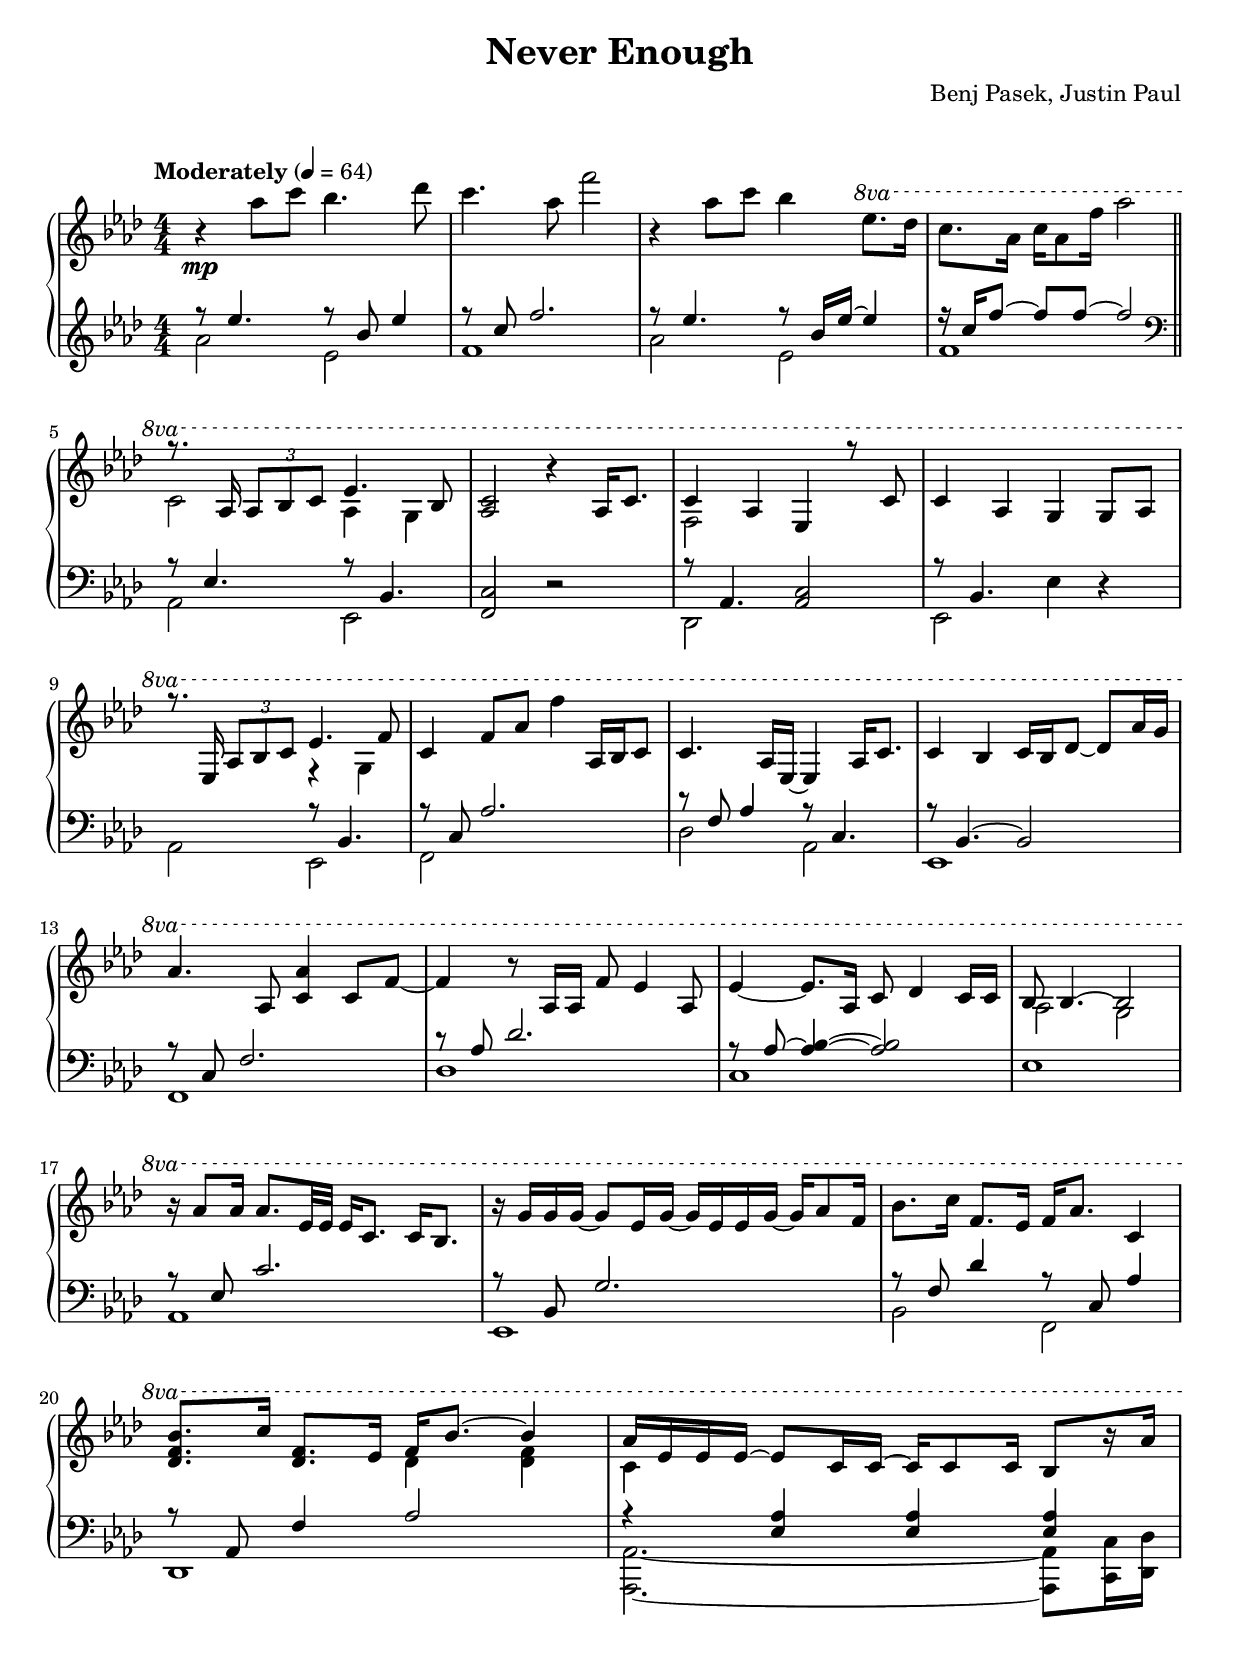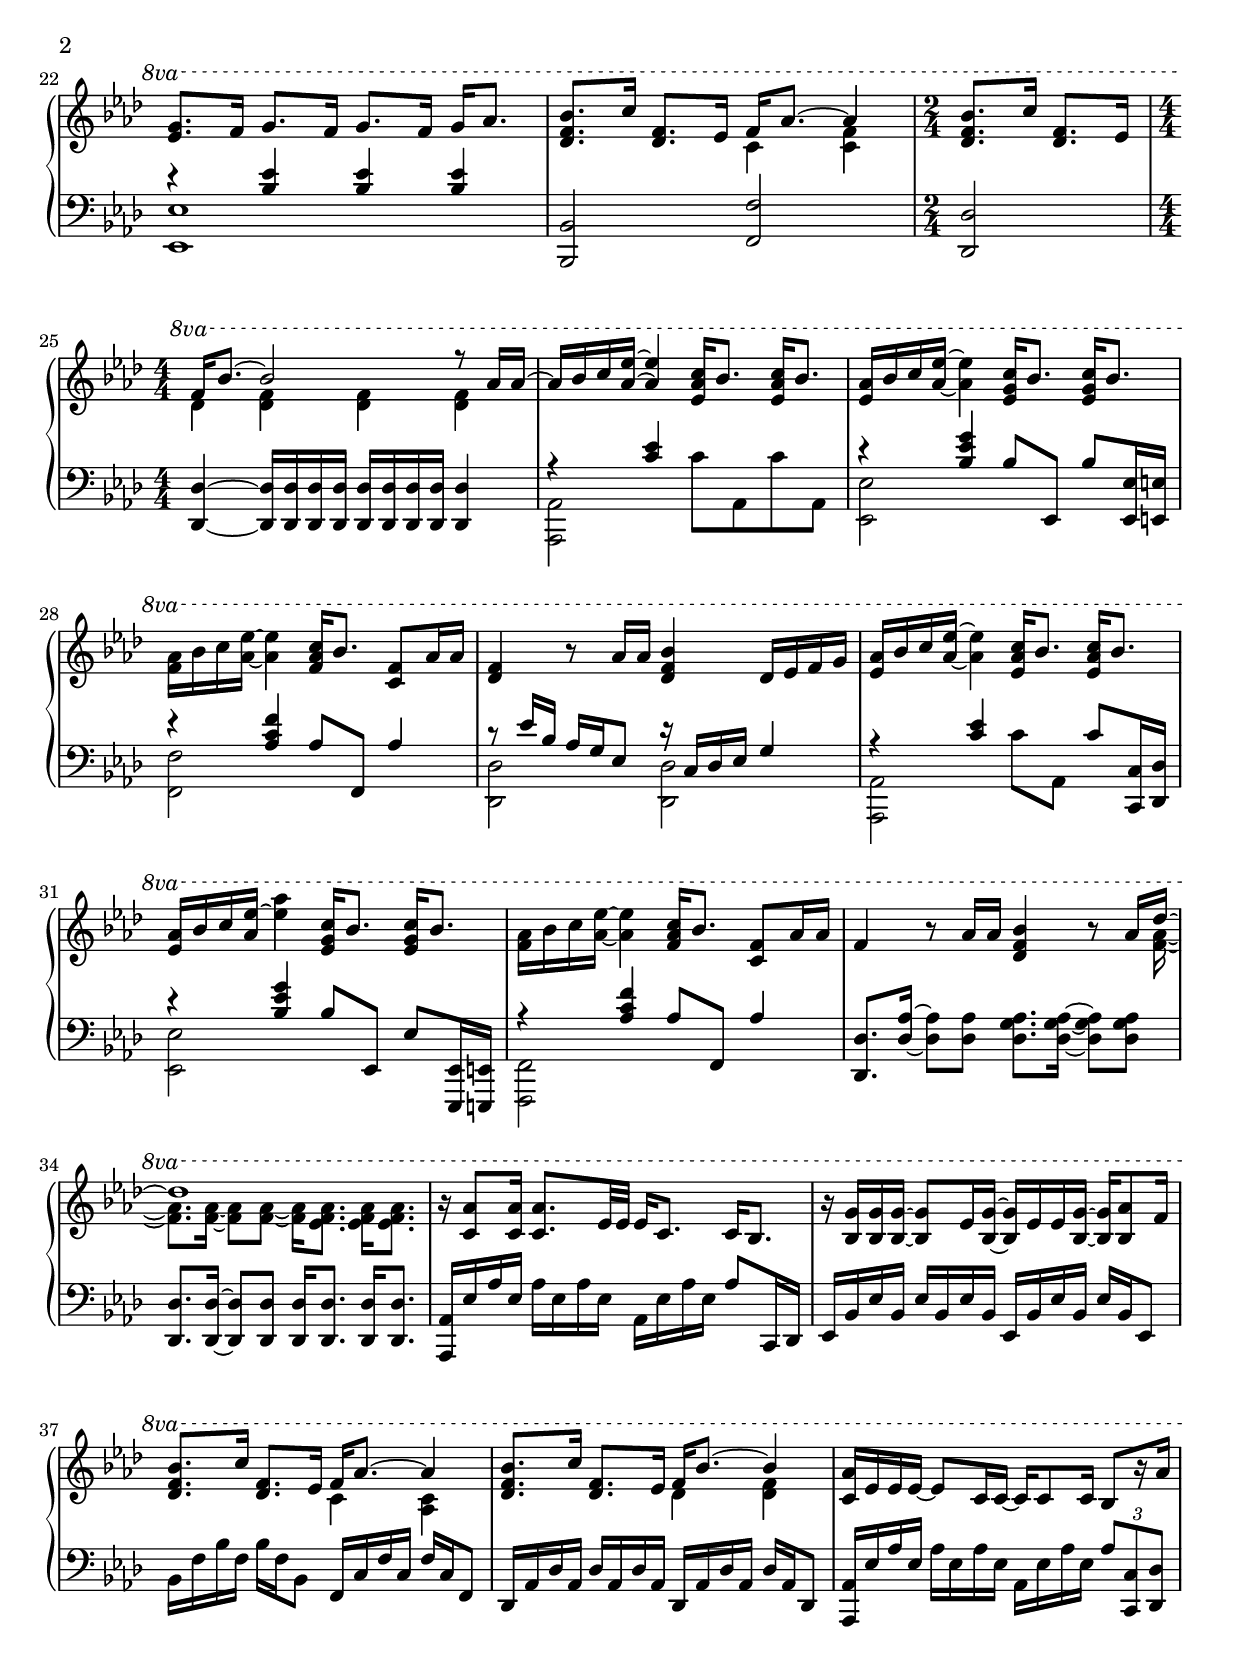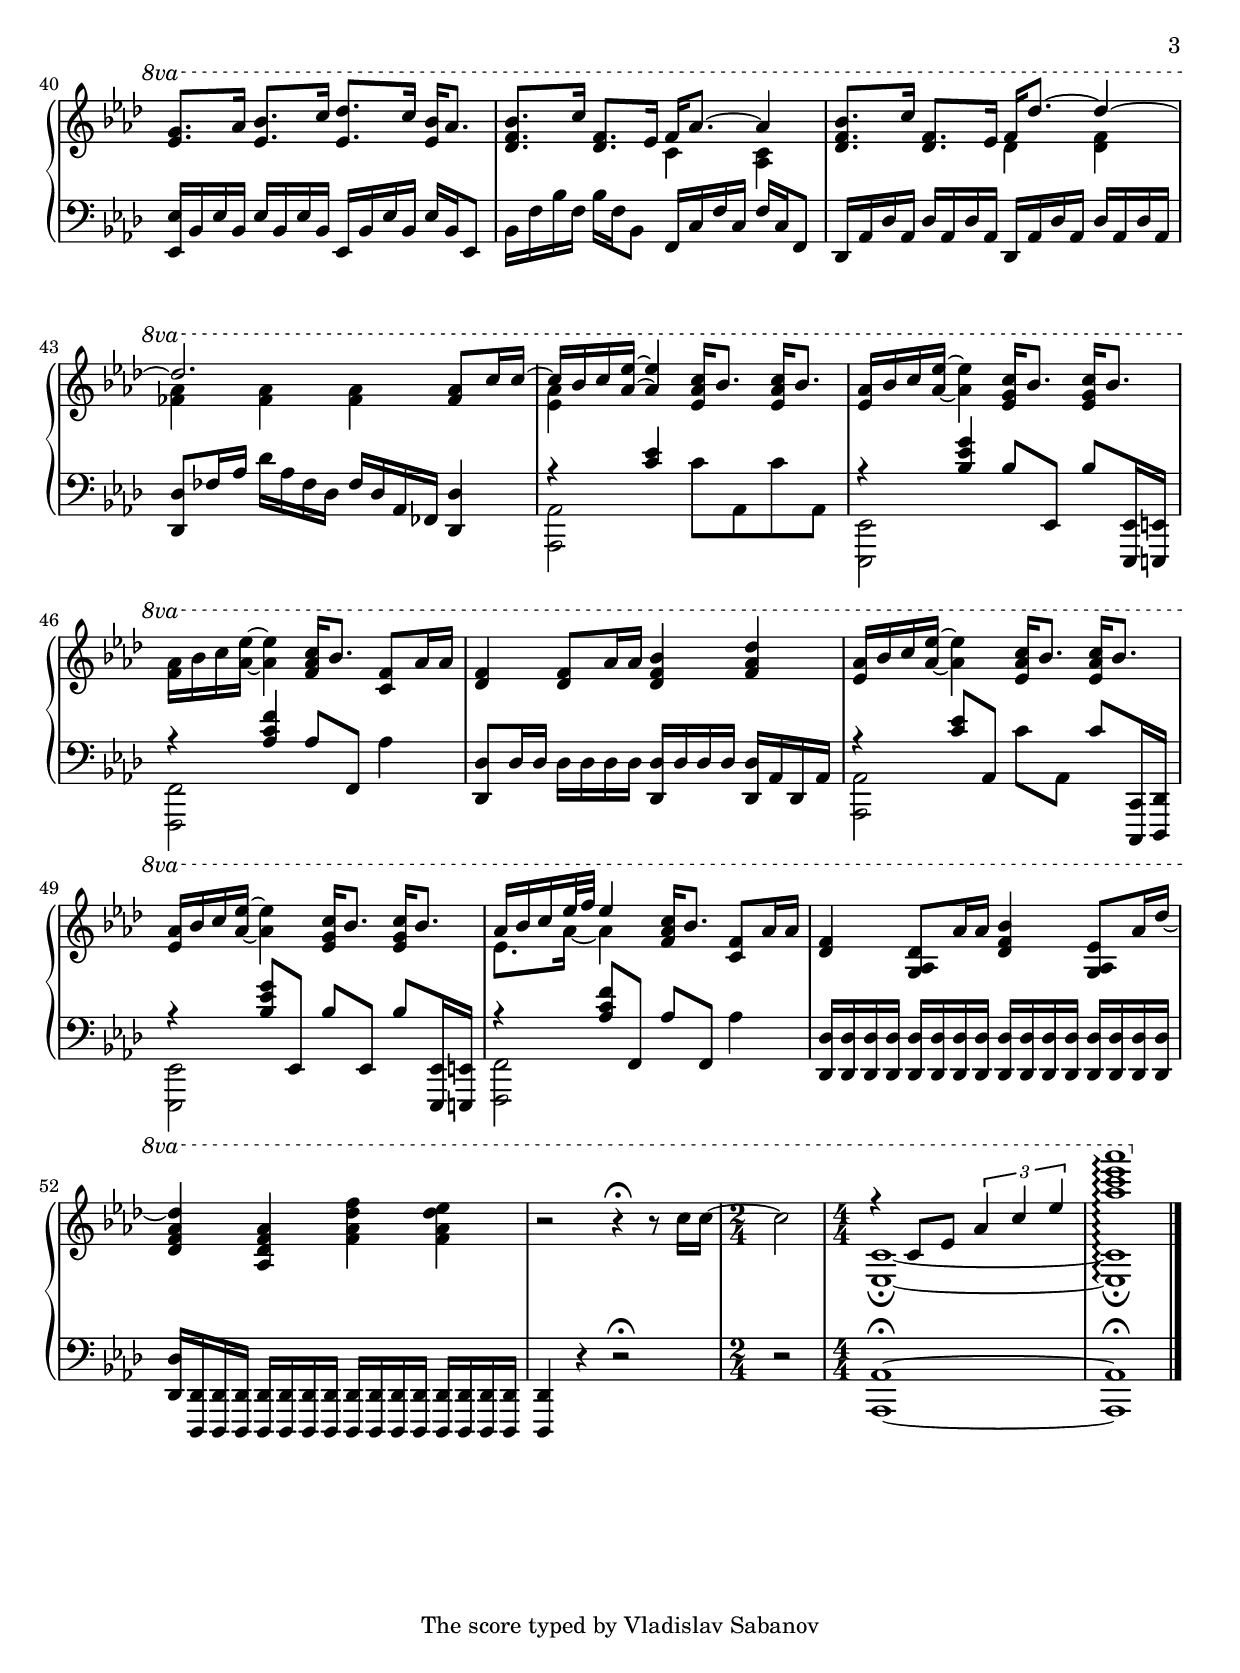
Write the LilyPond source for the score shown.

\version "2.22.1"

\include "nederlands.ly"
% \include "english.ly"
\include "articulate.ly"

\paper {
  top-margin = 20
  indent = #0
  system-count = #17
  % print-all-headers = ##t
}


\header {
  title = "Never Enough"
  % subtitle = "in G major"
  % subsubtitle = "Piano Studies: Little Playng Book"
  composer = "Benj Pasek, Justin Paul"
  % poet = "Words by Benj Pasek, Justin Paul"
  % opus = "1933"
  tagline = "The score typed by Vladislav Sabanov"
}


\markup { \vspace #1 } % отступ от заголовков

melodyRight = \relative aes {
  \tempo "Moderately" 4 = 64
  \clef "treble"
  \key aes \major
  \numericTimeSignature
  \time 4/4 {
    % Вступление
    r4\mp aes''8 c bes4. des8 |
    c4. aes8 f'2  |
    \override Staff.OttavaBracket.font-series = #'medium
    \set Staff.ottavationMarkups = #ottavation-simple-ordinals
    r4 aes,8 c8 bes4 \ottava #1 ees8. des16 |
    c8. aes16 c16 aes8 f'16 aes2 \bar "||"
    \unset Staff.ottavation

    % 5
    %   Voice = "Over"                                           Voice = "Below"
    << { r8. aes,,16 \tuplet 3/2 4 { aes8 bes c } ees4. bes8 } \\ { c2 aes4 g4 } >> |
    <aes c>2 r4 aes16 c8. |
    << { c4 aes ees r8 c'8 } \\ { f,2 s2 } >> |
    c'4 aes4 g4 g8 aes8 | \break

    % 9
    << { r8. ees16 \tuplet 3/2 4 { aes8 bes c } ees4. f8 } \\ { s2 r4 g,4 } >> |
    c4 f8 aes8 f'4 aes,,16 bes16 c8 |
    c4. aes16 ees16~ ees4 aes16 c8. |
    c4 bes4 c16 bes16 des8~ des8 aes'16 g16 | \break

    % 13
    aes4. aes,8 <aes' c,>4 c,8 f~ |
    f4 r8 aes,16 aes16 f'8 ees4 aes,8 |
    ees'4~ ees8. aes,16 c8 des4 c16 c16 |
    << { bes8 bes4.~ bes2 } \\ { aes2 g2 } >> | \break

    %17
    r16 aes'8 aes16 aes8. ees32 ees ees16 c8. c16 bes8. |
    r16 g'16 g g~ g8 ees16 g16~ g ees ees g~ g aes8 f16 |
    bes8. c16 f,8. ees16 f16 aes8. c,4 | \break

    % 20
    << { <bes' f des>8. c16 <f, des>8. ees16 f16 bes8.~ bes4 } \\ { s2 des,4 <f des>4 } >> |
    << { aes16 ees ees ees~ ees8 c16 c~ c c8 c16 bes8[ r16 aes'16]} \\ { c,4 s2.} >> |

    % 22
    <g' ees>8. f16 g8. f16 g8. f16 g aes8. |
    << { <bes f des>8. c16 <f, des>8. ees16 f16 aes8.~ aes4 } \\ { s2 c,4 <f c>4 } >> |
    \time 2/4
    <bes f des>8. c16 <f, des>8. ees16 | \break

    % 25
    \time 4/4
    << { f16 bes8.~ bes2 r8 aes16 aes~ } \\ { des,4 <f des>4 <f des>4 <f des>4 } >> |
    << { aes16 bes c <ees~ aes,~ > <ees aes,>4 <c aes ees>16 bes8. <c aes ees>16 bes8. } \\ {} >> |
    <aes ees>16 bes c <ees~ aes,~ > <ees aes,>4 <c g ees>16 bes8. <c g ees>16 bes8. | \break

    % 28
    <aes f>16 bes c <ees~ aes,~ > <ees aes,>4 <c aes f>16 bes8. <f c>8 aes16 aes |
    <f des>4 r8 aes16 aes <bes f des>4 des,16 ees f g |
    <aes ees>16 bes c <ees~ aes,~ > <ees aes,>4 <c aes ees>16 bes8. <c aes ees>16 bes8. | \break

    % 31
    <aes ees>16 bes c <ees~ aes,~ > <ees aes>4 <c g ees>16 bes8. <c g ees>16 bes8. |
    <aes f>16 bes c <ees~ aes,~ > <ees aes,>4 <c aes f>16 bes8. <f c>8 aes16 aes |
    f4 r8 aes16 aes <bes f des>4 r8 << { aes16 des~ } \\ { s16 <aes~ f~ >16 } >> \break

    % 34
    << { des1 } \\ { <aes f>8. <aes~ f~ >16 <aes f>8 <aes~ f~ >8 <aes f>16 <aes f ees>8. <aes f ees>16 <aes f ees>8.  } >> |
    r16 <aes c,>8 <aes c,>16 <aes c,>8. ees32 ees ees16 c8. c16 bes8. |
    r16 <g' bes,>16 <g bes,> <g~ bes,~ > <g bes,>8 ees16 <g~ bes,~ > <g bes,> ees ees <g~ bes,~ > <g bes,> <aes bes,>8 f16 | \break

    % 37
    << { <bes f des>8. c16 <f, des>8. ees16 f aes8.~ aes4 } \\ { s2 c,4 <c aes> } >> |
    << { <bes' f des>8. c16 <f, des>8. ees16 f bes8.~ bes4 } \\ { s2 des,4 <f des> } >> |
    <c aes'>16 ees ees ees~ ees8 c16 c~ c c8 c16 bes8[ r16 aes'] | \break

    % 40
    <ees g>8. aes16 <ees bes'>8. c'16 <ees, des'>8. c'16 <ees, bes'> aes8. |
    << { <des, f bes>8. c'16 <des, f>8. ees16 f aes8.~ aes4 } \\ { s2 c,4 <aes c> } >> |
    << { <des f bes>8. c'16 <des, f>8. ees16 f des'8.~ des4~ } \\ { s2 des,4 <des f> } >> | \break

    % 43
    << { des'2. <fes, aes>8  c'16 c16~ } \\ { <fes, aes>4 <fes aes> <fes aes> s4 } >> |
    << { c'16 bes c <aes ees'>~  <aes ees'>4  <ees aes c>16 bes'8. <ees, aes c>16 bes'8. } \\ { <ees, aes>4 s2. }>> |
    <ees aes>16 bes' c <aes ees'>~ <aes ees'>4 <ees g c>16 bes'8. <ees, g c>16 bes'8. | \break

    % 46
    <f aes>16 bes c <aes ees'>~ <aes ees'>4 <f aes c>16 bes8. <c, f>8 aes'16 aes |
    <des, f>4 <des f>8 aes'16 aes <des, f bes>4 <f aes des> |
    <ees aes>16 bes' c <aes ees'>~ <aes ees'>4 <ees aes c>16 bes'8. <ees, aes c>16 bes'8. | \break

    % 49
    <ees, aes>16 bes' c <aes ees'>~ <aes ees'>4 <ees g c>16 bes'8. <ees, g c>16 bes'8. |
    << { aes16 bes c ees32 f ees4 <f, aes c>16 bes8. <c, f>8 aes'16 aes } \\ { ees8. aes16~ aes4 s2 } >> |
    <des, f>4 <g, aes des>8 aes'16 aes <des, f bes>4 <g, aes ees'>8 aes'16 des16~ |

    % 52
    <des, f aes des>4 <aes des f aes> <f' aes des f> <f aes des ees> |
    r2 r4\fermata r8 c'16 c~ |
    \time 2/4 c2 |
    \time 4/4
    << { r4 c,8 ees \tuplet 3/2 2 { aes4 c ees } } \\ { <c, ees,>1~\fermata } >> |
    << {} \\ { <ees, c' aes'' c ees aes>1\arpeggio\fermata } >>
    \bar "|."
  }
}


melodyLeft =
  \relative aes {
    \tempo "Moderately" 4 = 64
    \clef "treble"
    \key aes \major
    \numericTimeSignature
    \time 4/4
    {
    % Вступление
    %  Voice = "Over"                        Voice = "Below"
    << { r8 ees''4. r8 bes8 ees4 }        \\ { aes,2 ees2 } >> |
    << { r8 c'8 f2. }                     \\ { f,1 } >> |
    << { r8 ees'4. r8 bes16 ees16~ ees4 } \\ { aes,2 ees2 } >> |
    << { r16 c'16 f8~ f8 f8~ f2 }         \\ { f,1 } >> | \break

    % 5
    \clef bass
    << { r8 ees,4. r8 bes4. } \\ { aes2 ees2 } >>      |
    <f c'>2 r2                                         |
    << { r8 aes4. <aes c>2 }  \\ { des,2 s2 } >>       |
    << { r8 bes'4. s4 }       \\ { ees,2 ees'4 } >> r4 | \break

    % 9
    << { s2 r8 bes4. }         \\ { aes2 ees2 } >> |
    << { r8 c'8 aes'2. }       \\ { f,2 s2 } >>    |
    << { r8 f'8 aes4 r8 c,4. } \\ { des2 aes2 } >> |
    << { r8 bes4.~ bes2 }      \\ { ees,1 } >>     | \break

    % 13
    << { r8 c'8 f2. }                          \\ { f,1 } >> |
    << { r8 aes'8 des2. }                     \\ { des,1 } >> |
    << { r8 aes'8~ <aes~ bes~ >4 <aes bes>2 } \\ { c,1 } >> |
    ees1 | \break

    % 17
    << { r8 ees8 c'2. }              \\ { aes,1 } >> |
    << { r8 bes8 g'2. }              \\ { ees,1 } >> |
    << { r8 f'8 des'4 r8 c,8 aes'4 } \\ { bes,2 f2 } >> | \break

    % 20
    << { r8 aes8 f'4 aes2 }                      \\ { des,,1 } >> |
    << { r4 <aes'' ees>4 <aes ees>4 <aes ees>4 } \\ { <aes,~ aes,~ >2. <aes aes,>8 <c, c'>16 <des des'>16  } >> | \break

    % 22
    << { r4 <ees'' bes>4 <ees bes>4 <ees bes>4} \\ { <ees, ees,>1 } >> |
    <bes bes,>2 <f' f,>2 |
    \time 2/4
    <des des,>2 | \break

    % 25
    \time 4/4
    <des~ des,~ >4 <des des,>16 <des des,> <des des,> <des des,> <des des,> <des des,> <des des,> <des des,> <des des,>4 |
    << { r4 <ees' c>4 s2} \\ { <aes,, aes,>2 c'8 aes,8 c'8 aes,8 } >> |
    << { r4 <g'' ees bes>4  bes,8 ees,,8 bes''8 <ees, ees,>16 <e e,>16 } \\ { <ees, ees'>2 s2 } >> | \break

    % 28
    << {r4 <f'' c aes>4 aes,8 f,8 aes'4 } \\ { <f f,>2 s2 } >> |
    << {r8 ees'16 bes aes g ees8 r16 c16 des ees g4} \\ { <des des,>2 <des des,>2  } >> |
    << {r4 <ees' c>4 s4 c8 <c, c,>16 <des des,> } \\ { <aes aes,>2 c'8 aes,8 s4 } >> | \break

    % 31
    << {r4 <g'' ees bes>4 bes,8 ees,, ees' <ees, ees,>16 <e e,> } \\ { <ees' ees,>2 s2 } >>
    << { r4 <f' c aes>4 aes,8 f, aes'4} \\ { <f, f,>2 s2 } >>
    <des' des,>8. <des~ aes'~ >16 <des aes'>8 <des aes'> <aes' g des>8. <aes~ g~ des~ >16 <aes g des>8 <aes g des> | \break

    % 34
    <des,, des'>8. <des~ des'~ >16 <des des'>8 <des des'> <des des'>16 <des des'>8. <des des'>16 <des des'>8. |
    <aes aes'>16 ees'' aes ees aes ees aes ees aes, ees' aes ees aes8 c,,16 des |
    ees bes' ees bes ees bes ees bes ees, bes' ees bes ees bes ees,8 |

    % 37
    bes'16 f' bes f bes f bes,8 f16 c' f c f c f,8 |
    des16 aes' des aes des aes des aes des, aes' des aes des aes des,8 |
    <aes aes'>16 ees'' aes ees aes ees aes ees aes, ees' aes ees \tuplet 3/2 4 { aes8 <c,, c'> <des des'> } | \break

    % 40
    <ees ees'>16 bes' ees bes ees bes ees bes ees, bes' ees bes ees bes ees,8 |
    bes'16 f' bes f bes f bes,8 f16 c' f c f c f,8 |
    des16 aes' des aes des aes des aes des, aes' des aes des aes des aes | \break

    % 43
    <des, des'>8 fes'16 aes des aes fes des fes des aes fes <des' des,>4 |
    << { r4 <c' ees>4 s2 } \\ { <aes, aes,>2 c'8 aes, c' aes, } >> |
    << { r4 <bes' ees g>4 bes8 ees,, bes'' <ees,, ees,>16 <e e,>} \\ { <ees ees,>2 s2 } >> | \break

    % 46
    << { r4 <aes' c f>4 aes8 f, s4 } \\ { <f f,>2 s4 aes'4 } >> |
    <des, des,>8 des16 des des des des des <des des,> des des des <des des,> aes des, aes' |
    << { r4 <c' ees>8 aes, s4 c'8 <c,, c,>16 <des des,> } \\ { <aes aes'>2 c''8 aes,8 s4 } >> | \break

    % 49
    << { r4 <bes' ees g>8 ees,, bes'' ees,, bes'' <ees,, ees,>16 <e e,> } \\ { <ees ees,>2 s2 } >> |
    << { r4 <aes' c f>8 f, aes' f, s4 } \\ { <f f,>2 s4 aes'4 } >> |
    <des,, des'>16 <des des'> <des des'> <des des'> <des des'> <des des'> <des des'> <des des'> <des des'> <des des'> <des des'> <des des'> <des des'> <des des'> <des des'> <des des'> | \break

    % 52
    <des des'> <des, des'> <des des'> <des des'> <des des'> <des des'> <des des'> <des des'> <des des'> <des des'> <des des'> <des des'> <des des'> <des des'> <des des'> <des des'> |
    <des des'>4 r4 r2\fermata |
    \time 2/4
    r2 |
    \time 4/4
    <aes' aes'>1~\fermata |
    <aes aes'>1\fermata
    \bar "|."



    }
  }

\score {
  \new PianoStaff = "pianostaff"
<<
  \new Staff = melody \melodyRight
  \new Staff = melody \melodyLeft
>>


\layout {
  \context {
    \Staff
  }
}

\midi {
  \tempo "Moderately"
}
}
